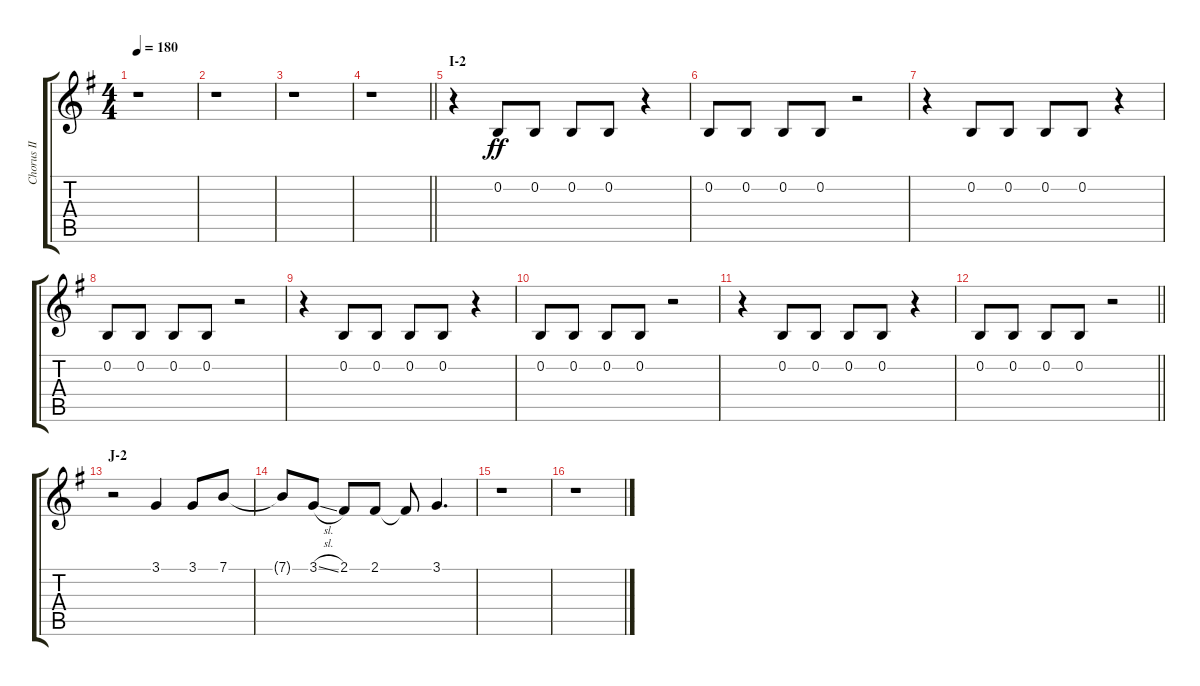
\track ("Chorus II" "Chorus II") {instrument voiceoohs}
\staff {score tabs}
\tuning (E4 B3 G3 D3 A2 E2) {hide}
\ts (4 4)
\tempo 180
\clef g2
\ks g
r.1{dy ff} |
r.1 |
r.1 |
\barLineRight lightlight
r.1 |
\section ("" "I-2")
r.4 0.2.8 0.2.8 0.2.8 0.2.8 r.4 |
0.2.8 0.2.8 0.2.8 0.2.8 r.2 |
r.4 0.2.8 0.2.8 0.2.8 0.2.8 r.4 |
0.2.8 0.2.8 0.2.8 0.2.8 r.2 |
r.4 0.2.8 0.2.8 0.2.8 0.2.8 r.4 |
0.2.8 0.2.8 0.2.8 0.2.8 r.2 |
r.4 0.2.8 0.2.8 0.2.8 0.2.8 r.4 |
\barLineRight lightlight
0.2.8 0.2.8 0.2.8 0.2.8 r.2 |
\section ("" "J-2")
r.2 3.1.4 3.1.8 7.1.8 |
7.1{t}.8 3.1{sl}.8 2.1.8 2.1.8 2.1{t}.8 3.1.4{d} |
r.1 |
r.1
